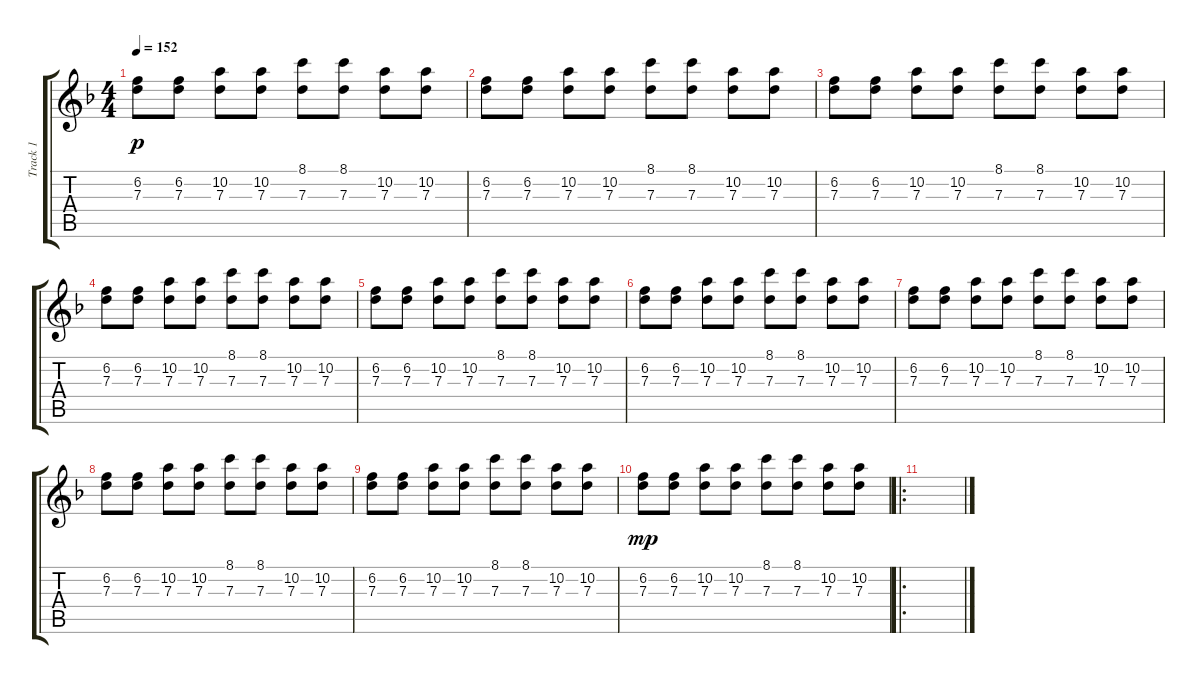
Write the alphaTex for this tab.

\track ("Track 1" "Track 1") {instrument acousticguitarsteel}
\staff {score tabs}
\tuning (E4 B3 G3 D3 A2 E2) {hide}
\ts (4 4)
\tempo 152
\clef g2
\ks f
(6.2 7.3).8{dy p} (6.2 7.3).8 (10.2 7.3).8 (10.2 7.3).8 (8.1 7.3).8 (8.1 7.3).8 (10.2 7.3).8 (10.2 7.3).8 |
(6.2 7.3).8 (6.2 7.3).8 (10.2 7.3).8 (10.2 7.3).8 (8.1 7.3).8 (8.1 7.3).8 (10.2 7.3).8 (10.2 7.3).8 |
(6.2 7.3).8 (6.2 7.3).8 (10.2 7.3).8 (10.2 7.3).8 (8.1 7.3).8 (8.1 7.3).8 (10.2 7.3).8 (10.2 7.3).8 |
(6.2 7.3).8 (6.2 7.3).8 (10.2 7.3).8 (10.2 7.3).8 (8.1 7.3).8 (8.1 7.3).8 (10.2 7.3).8 (10.2 7.3).8 |
(6.2 7.3).8 (6.2 7.3).8 (10.2 7.3).8 (10.2 7.3).8 (8.1 7.3).8 (8.1 7.3).8 (10.2 7.3).8 (10.2 7.3).8 |
(6.2 7.3).8 (6.2 7.3).8 (10.2 7.3).8 (10.2 7.3).8 (8.1 7.3).8 (8.1 7.3).8 (10.2 7.3).8 (10.2 7.3).8 |
(6.2 7.3).8 (6.2 7.3).8 (10.2 7.3).8 (10.2 7.3).8 (8.1 7.3).8 (8.1 7.3).8 (10.2 7.3).8 (10.2 7.3).8 |
(6.2 7.3).8 (6.2 7.3).8 (10.2 7.3).8 (10.2 7.3).8 (8.1 7.3).8 (8.1 7.3).8 (10.2 7.3).8 (10.2 7.3).8 |
(6.2 7.3).8 (6.2 7.3).8 (10.2 7.3).8 (10.2 7.3).8 (8.1 7.3).8 (8.1 7.3).8 (10.2 7.3).8 (10.2 7.3).8 |
(6.2 7.3).8{dy mp} (6.2 7.3).8 (10.2 7.3).8 (10.2 7.3).8 (8.1 7.3).8 (8.1 7.3).8 (10.2 7.3).8 (10.2 7.3).8 |
\ro
